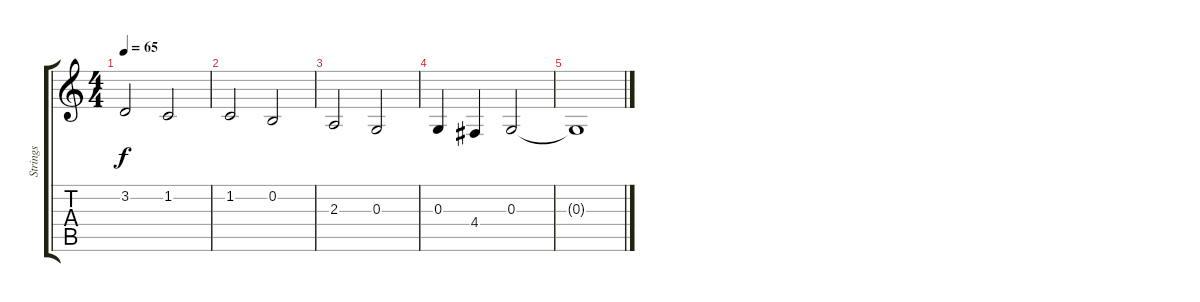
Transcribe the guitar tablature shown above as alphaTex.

\track ("Strings" "Strings") {instrument stringensemble1}
\staff {score tabs}
\tuning (E4 B3 G3 D3 A2 E2) {hide}
\ts (4 4)
\tempo 65
\clef g2
\ks c
3.2.2{dy f} 1.2.2 |
1.2.2 0.2.2 |
2.3.2 0.3.2 |
0.3.4 4.4.4 0.3.2 |
0.3{t}.1
